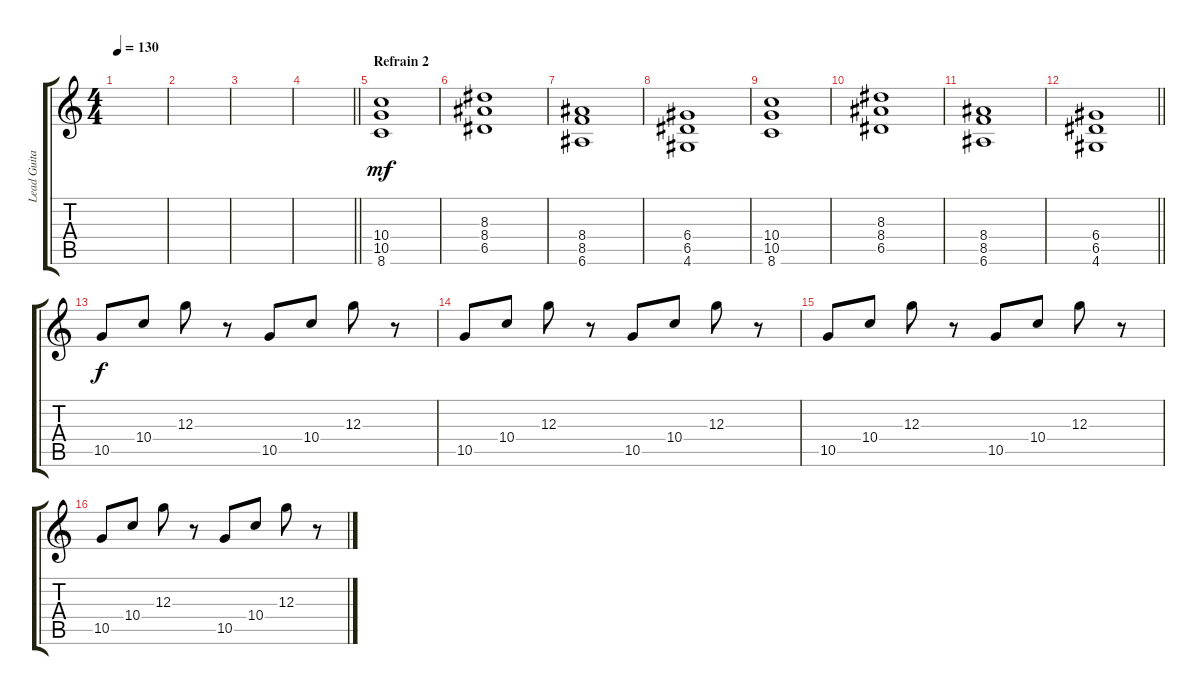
\track ("Lead Guitar " "Lead Guita") {instrument electricguitarclean}
\staff {score tabs}
\tuning (E4 B3 G3 D3 A2 E2) {hide}
\ts (4 4)
\tempo 130
\clef g2
\ks c
|
|
|
\barLineRight lightlight
|
\section ("" "Refrain 2")
(10.4 10.5 8.6).1{dy mf} |
(8.3 8.4 6.5).1 |
(8.4 8.5 6.6).1 |
(6.4 6.5 4.6).1 |
(10.4 10.5 8.6).1 |
(8.3 8.4 6.5).1 |
(8.4 8.5 6.6).1 |
\barLineRight lightlight
(6.4 6.5 4.6).1 |
10.5.8{dy f} 10.4.8 12.3.8 r.8 10.5.8 10.4.8 12.3.8 r.8 |
10.5.8 10.4.8 12.3.8 r.8 10.5.8 10.4.8 12.3.8 r.8 |
10.5.8 10.4.8 12.3.8 r.8 10.5.8 10.4.8 12.3.8 r.8 |
10.5.8 10.4.8 12.3.8 r.8 10.5.8 10.4.8 12.3.8 r.8
